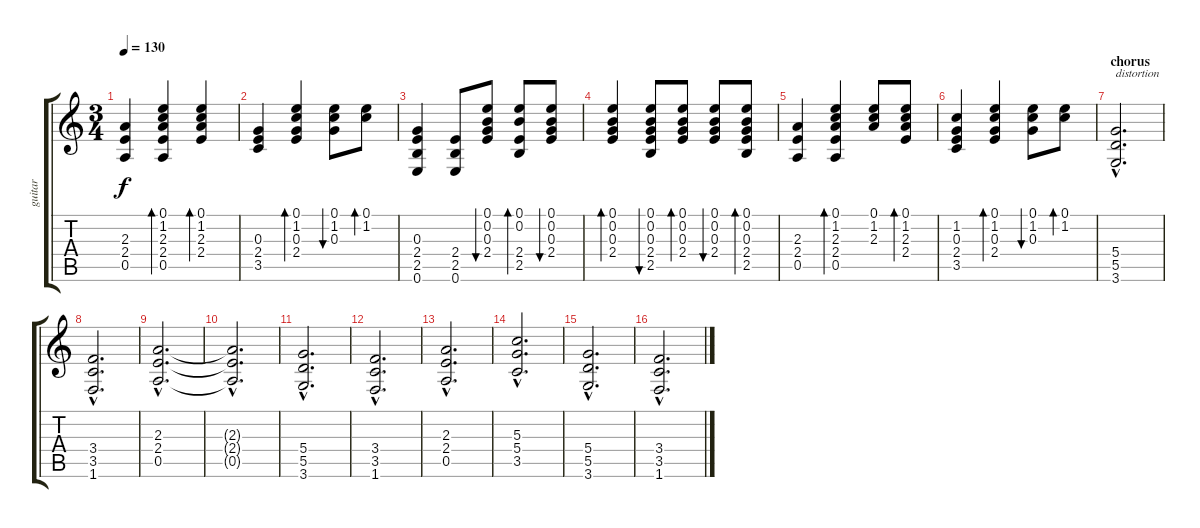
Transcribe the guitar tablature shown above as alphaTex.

\track ("guitar" "guitar") {instrument acousticguitarsteel}
\staff {score tabs}
\tuning (E4 B3 G3 D3 A2 E2) {hide}
\ts (3 4)
\tempo 130
\clef g2
\ks c
(2.3 2.4 0.5).4{dy f} (0.1 1.2 2.3 2.4 0.5).4{bd 30} (0.1 1.2 2.3 2.4).4{bd 30} |
(0.3 2.4 3.5).4 (0.1 1.2 0.3 2.4).4{bd 30} (0.1 1.2 0.3).8{bu 30} (0.1 1.2).8{bd 30} |
(0.3 2.4 2.5 0.6).4 (2.4 2.5 0.6).8 (0.1 0.2 0.3 2.4).8{bu 60} (0.1 0.2 2.4 2.5).8{bd 30} (0.1 0.2 0.3 2.4).8{bu 30} |
(0.1 0.2 0.3 2.4).4{bd 60} (0.1 0.2 0.3 2.4 2.5).8{bu 30} (0.1 0.2 0.3 2.4).8{bd 30} (0.1 0.2 0.3 2.4).8{bu 30} (0.1 0.2 0.3 2.4 2.5).8{bd 30} |
(2.3 2.4 0.5).4 (0.1 1.2 2.3 2.4 0.5).4{bd 30} (0.1 1.2 2.3).8 (0.1 1.2 2.3 2.4).8{bd 30} |
(1.2 0.3 2.4 3.5).4 (0.1 1.2 0.3 2.4).4{bd 30} (0.1 1.2 0.3).8{bu 30} (0.1 1.2).8{bd 30} |
\section ("" "chorus")
(5.4{hac} 5.5{hac} 3.6{hac}).2{d txt "distortion" instrument distortionguitar} |
(3.4{hac} 3.5{hac} 1.6{hac}).2{d instrument distortionguitar} |
(2.3{hac} 2.4{hac} 0.5{hac}).2{d instrument distortionguitar} |
(2.3{hac t} 2.4{hac t} 0.5{hac t}).2{d instrument distortionguitar} |
(5.4{hac} 5.5{hac} 3.6{hac}).2{d instrument distortionguitar} |
(3.4{hac} 3.5{hac} 1.6{hac}).2{d instrument distortionguitar} |
(2.3{hac} 2.4{hac} 0.5{hac}).2{d instrument distortionguitar} |
(5.3{hac} 5.4{hac} 3.5{hac}).2{d instrument distortionguitar} |
(5.4{hac} 5.5{hac} 3.6{hac}).2{d instrument distortionguitar} |
(3.4{hac} 3.5{hac} 1.6{hac}).2{d instrument distortionguitar}
